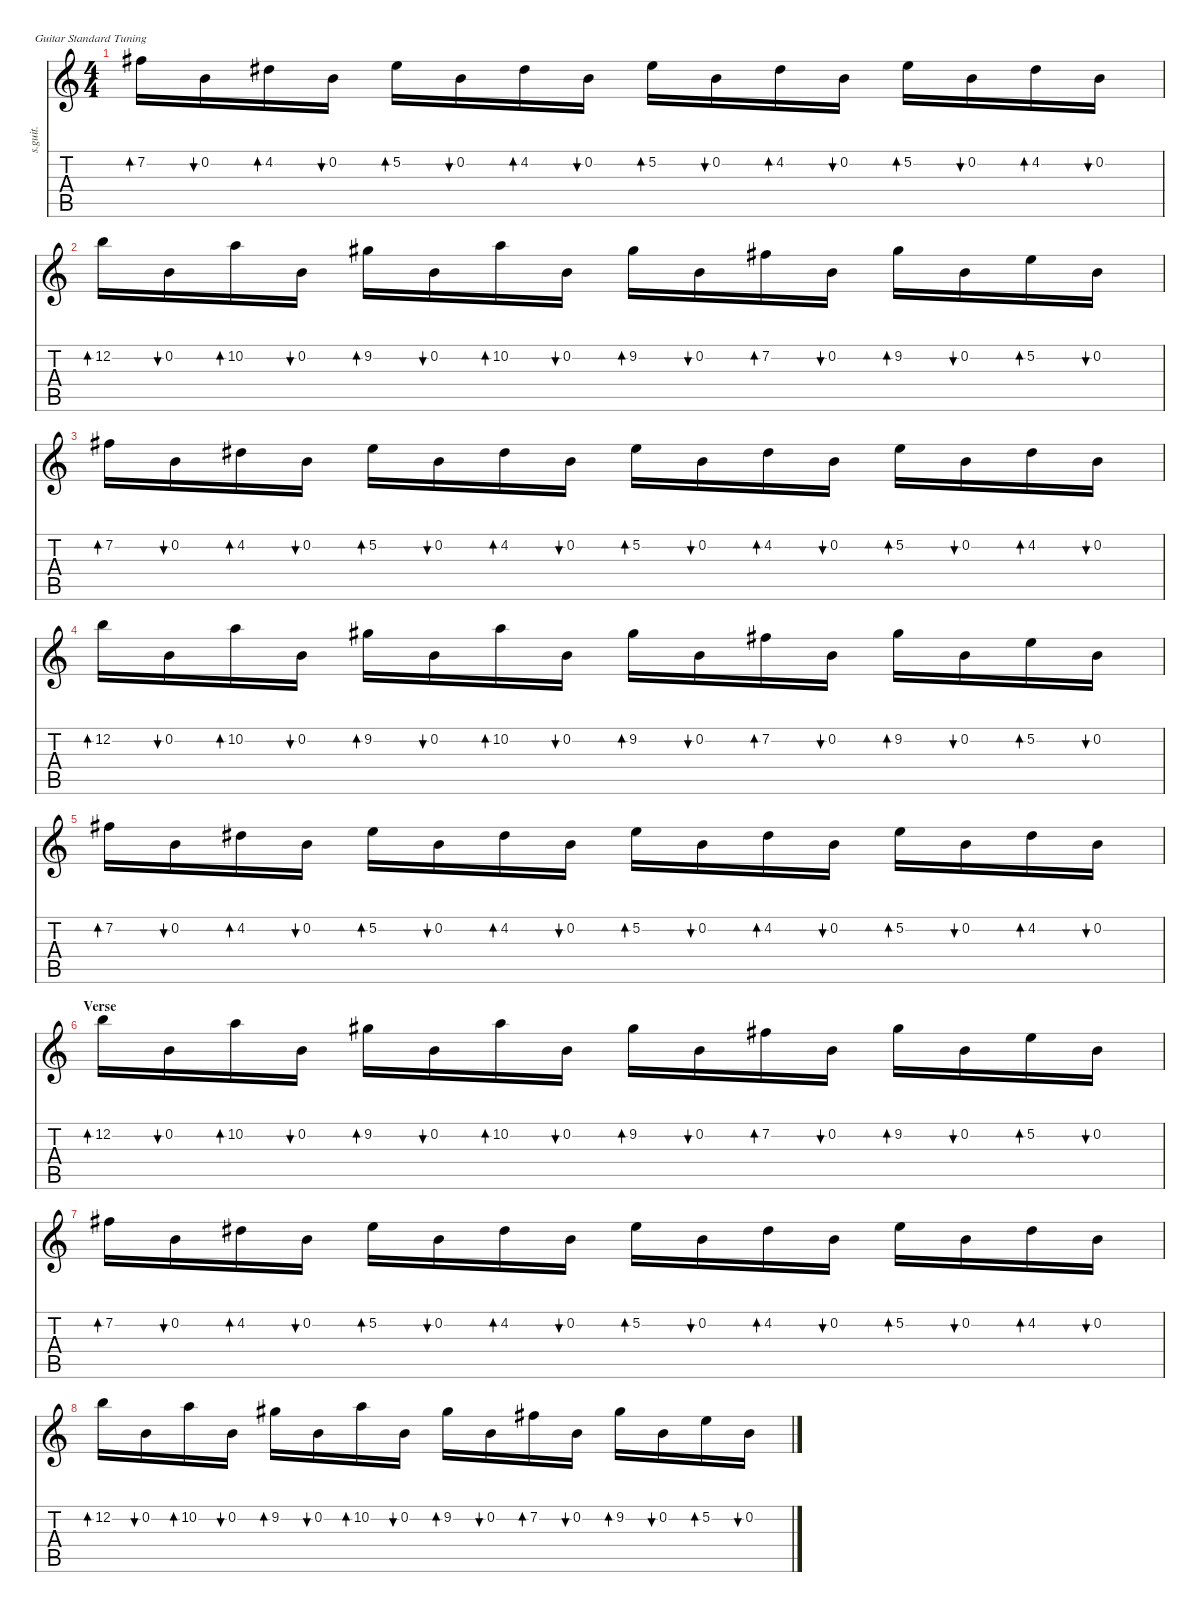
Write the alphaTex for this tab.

\defaultSystemsLayout 4
\hideDynamics
\bracketExtendMode nobrackets
\track ("Angus Young - Lead Guitar" "s.guit.") {instrument distortionguitar}
\staff {score tabs}
\tuning (E4 B3 G3 D3 A2 E2)
\ts (4 4)
\tempo (134 hide)
\clef g2
\ks c
7.2{acc #}.16{bd 30 lyrics (0 "") lyrics (1 "") lyrics (2 "") lyrics (3 "") lyrics (4 "") dy f} 0.2.16{bu 30 lyrics (0 "") lyrics (1 "") lyrics (2 "") lyrics (3 "") lyrics (4 "")} 4.2{acc #}.16{bd 30 lyrics (0 "") lyrics (1 "") lyrics (2 "") lyrics (3 "") lyrics (4 "")} 0.2.16{bu 30 lyrics (0 "") lyrics (1 "") lyrics (2 "") lyrics (3 "") lyrics (4 "")} 5.2.16{bd 30 lyrics (0 "") lyrics (1 "") lyrics (2 "") lyrics (3 "") lyrics (4 "")} 0.2.16{bu 30 lyrics (0 "") lyrics (1 "") lyrics (2 "") lyrics (3 "") lyrics (4 "")} 4.2{acc #}.16{bd 30 lyrics (0 "") lyrics (1 "") lyrics (2 "") lyrics (3 "") lyrics (4 "")} 0.2.16{bu 30 lyrics (0 "") lyrics (1 "") lyrics (2 "") lyrics (3 "") lyrics (4 "")} 5.2.16{bd 30 lyrics (0 "") lyrics (1 "") lyrics (2 "") lyrics (3 "") lyrics (4 "")} 0.2.16{bu 30 lyrics (0 "") lyrics (1 "") lyrics (2 "") lyrics (3 "") lyrics (4 "")} 4.2{acc #}.16{bd 30 lyrics (0 "") lyrics (1 "") lyrics (2 "") lyrics (3 "") lyrics (4 "")} 0.2.16{bu 30 lyrics (0 "") lyrics (1 "") lyrics (2 "") lyrics (3 "") lyrics (4 "")} 5.2.16{bd 30 lyrics (0 "") lyrics (1 "") lyrics (2 "") lyrics (3 "") lyrics (4 "")} 0.2.16{bu 30 lyrics (0 "") lyrics (1 "") lyrics (2 "") lyrics (3 "") lyrics (4 "")} 4.2{acc #}.16{bd 30 lyrics (0 "") lyrics (1 "") lyrics (2 "") lyrics (3 "") lyrics (4 "")} 0.2.16{bu 30 lyrics (0 "") lyrics (1 "") lyrics (2 "") lyrics (3 "") lyrics (4 "")} |
12.2.16{bd 30 lyrics (0 "") lyrics (1 "") lyrics (2 "") lyrics (3 "") lyrics (4 "")} 0.2.16{bu 30 lyrics (0 "") lyrics (1 "") lyrics (2 "") lyrics (3 "") lyrics (4 "")} 10.2.16{bd 30 lyrics (0 "") lyrics (1 "") lyrics (2 "") lyrics (3 "") lyrics (4 "")} 0.2.16{bu 30 lyrics (0 "") lyrics (1 "") lyrics (2 "") lyrics (3 "") lyrics (4 "")} 9.2{acc #}.16{bd 30 lyrics (0 "") lyrics (1 "") lyrics (2 "") lyrics (3 "") lyrics (4 "")} 0.2.16{bu 30 lyrics (0 "") lyrics (1 "") lyrics (2 "") lyrics (3 "") lyrics (4 "")} 10.2.16{bd 30 lyrics (0 "") lyrics (1 "") lyrics (2 "") lyrics (3 "") lyrics (4 "")} 0.2.16{bu 30 lyrics (0 "") lyrics (1 "") lyrics (2 "") lyrics (3 "") lyrics (4 "")} 9.2{acc #}.16{bd 30 lyrics (0 "") lyrics (1 "") lyrics (2 "") lyrics (3 "") lyrics (4 "")} 0.2.16{bu 30 lyrics (0 "") lyrics (1 "") lyrics (2 "") lyrics (3 "") lyrics (4 "")} 7.2{acc #}.16{bd 30 lyrics (0 "") lyrics (1 "") lyrics (2 "") lyrics (3 "") lyrics (4 "")} 0.2.16{bu 30 lyrics (0 "") lyrics (1 "") lyrics (2 "") lyrics (3 "") lyrics (4 "")} 9.2{acc #}.16{bd 30 lyrics (0 "") lyrics (1 "") lyrics (2 "") lyrics (3 "") lyrics (4 "")} 0.2.16{bu 30 lyrics (0 "") lyrics (1 "") lyrics (2 "") lyrics (3 "") lyrics (4 "")} 5.2.16{bd 30 lyrics (0 "") lyrics (1 "") lyrics (2 "") lyrics (3 "") lyrics (4 "")} 0.2.16{bu 30 lyrics (0 "") lyrics (1 "") lyrics (2 "") lyrics (3 "") lyrics (4 "")} |
7.2{acc #}.16{bd 30 lyrics (0 "") lyrics (1 "") lyrics (2 "") lyrics (3 "") lyrics (4 "")} 0.2.16{bu 30 lyrics (0 "") lyrics (1 "") lyrics (2 "") lyrics (3 "") lyrics (4 "")} 4.2{acc #}.16{bd 30 lyrics (0 "") lyrics (1 "") lyrics (2 "") lyrics (3 "") lyrics (4 "")} 0.2.16{bu 30 lyrics (0 "") lyrics (1 "") lyrics (2 "") lyrics (3 "") lyrics (4 "")} 5.2.16{bd 30 lyrics (0 "") lyrics (1 "") lyrics (2 "") lyrics (3 "") lyrics (4 "")} 0.2.16{bu 30 lyrics (0 "") lyrics (1 "") lyrics (2 "") lyrics (3 "") lyrics (4 "")} 4.2{acc #}.16{bd 30 lyrics (0 "") lyrics (1 "") lyrics (2 "") lyrics (3 "") lyrics (4 "")} 0.2.16{bu 30 lyrics (0 "") lyrics (1 "") lyrics (2 "") lyrics (3 "") lyrics (4 "")} 5.2.16{bd 30 lyrics (0 "") lyrics (1 "") lyrics (2 "") lyrics (3 "") lyrics (4 "")} 0.2.16{bu 30 lyrics (0 "") lyrics (1 "") lyrics (2 "") lyrics (3 "") lyrics (4 "")} 4.2{acc #}.16{bd 30 lyrics (0 "") lyrics (1 "") lyrics (2 "") lyrics (3 "") lyrics (4 "")} 0.2.16{bu 30 lyrics (0 "") lyrics (1 "") lyrics (2 "") lyrics (3 "") lyrics (4 "")} 5.2.16{bd 30 lyrics (0 "") lyrics (1 "") lyrics (2 "") lyrics (3 "") lyrics (4 "")} 0.2.16{bu 30 lyrics (0 "") lyrics (1 "") lyrics (2 "") lyrics (3 "") lyrics (4 "")} 4.2{acc #}.16{bd 30 lyrics (0 "") lyrics (1 "") lyrics (2 "") lyrics (3 "") lyrics (4 "")} 0.2.16{bu 30 lyrics (0 "") lyrics (1 "") lyrics (2 "") lyrics (3 "") lyrics (4 "")} |
12.2.16{bd 30 lyrics (0 "") lyrics (1 "") lyrics (2 "") lyrics (3 "") lyrics (4 "")} 0.2.16{bu 30 lyrics (0 "") lyrics (1 "") lyrics (2 "") lyrics (3 "") lyrics (4 "")} 10.2.16{bd 30 lyrics (0 "") lyrics (1 "") lyrics (2 "") lyrics (3 "") lyrics (4 "")} 0.2.16{bu 30 lyrics (0 "") lyrics (1 "") lyrics (2 "") lyrics (3 "") lyrics (4 "")} 9.2{acc #}.16{bd 30 lyrics (0 "") lyrics (1 "") lyrics (2 "") lyrics (3 "") lyrics (4 "")} 0.2.16{bu 30 lyrics (0 "") lyrics (1 "") lyrics (2 "") lyrics (3 "") lyrics (4 "")} 10.2.16{bd 30 lyrics (0 "") lyrics (1 "") lyrics (2 "") lyrics (3 "") lyrics (4 "")} 0.2.16{bu 30 lyrics (0 "") lyrics (1 "") lyrics (2 "") lyrics (3 "") lyrics (4 "")} 9.2{acc #}.16{bd 30 lyrics (0 "") lyrics (1 "") lyrics (2 "") lyrics (3 "") lyrics (4 "")} 0.2.16{bu 30 lyrics (0 "") lyrics (1 "") lyrics (2 "") lyrics (3 "") lyrics (4 "")} 7.2{acc #}.16{bd 30 lyrics (0 "") lyrics (1 "") lyrics (2 "") lyrics (3 "") lyrics (4 "")} 0.2.16{bu 30 lyrics (0 "") lyrics (1 "") lyrics (2 "") lyrics (3 "") lyrics (4 "")} 9.2{acc #}.16{bd 30 lyrics (0 "") lyrics (1 "") lyrics (2 "") lyrics (3 "") lyrics (4 "")} 0.2.16{bu 30 lyrics (0 "") lyrics (1 "") lyrics (2 "") lyrics (3 "") lyrics (4 "")} 5.2.16{bd 30 lyrics (0 "") lyrics (1 "") lyrics (2 "") lyrics (3 "") lyrics (4 "")} 0.2.16{bu 30 lyrics (0 "") lyrics (1 "") lyrics (2 "") lyrics (3 "") lyrics (4 "")} |
7.2{acc #}.16{bd 30 lyrics (0 "") lyrics (1 "") lyrics (2 "") lyrics (3 "") lyrics (4 "")} 0.2.16{bu 30 lyrics (0 "") lyrics (1 "") lyrics (2 "") lyrics (3 "") lyrics (4 "")} 4.2{acc #}.16{bd 30 lyrics (0 "") lyrics (1 "") lyrics (2 "") lyrics (3 "") lyrics (4 "")} 0.2.16{bu 30 lyrics (0 "") lyrics (1 "") lyrics (2 "") lyrics (3 "") lyrics (4 "")} 5.2.16{bd 30 lyrics (0 "") lyrics (1 "") lyrics (2 "") lyrics (3 "") lyrics (4 "")} 0.2.16{bu 30 lyrics (0 "") lyrics (1 "") lyrics (2 "") lyrics (3 "") lyrics (4 "")} 4.2{acc #}.16{bd 30 lyrics (0 "") lyrics (1 "") lyrics (2 "") lyrics (3 "") lyrics (4 "")} 0.2.16{bu 30 lyrics (0 "") lyrics (1 "") lyrics (2 "") lyrics (3 "") lyrics (4 "")} 5.2.16{bd 30 lyrics (0 "") lyrics (1 "") lyrics (2 "") lyrics (3 "") lyrics (4 "")} 0.2.16{bu 30 lyrics (0 "") lyrics (1 "") lyrics (2 "") lyrics (3 "") lyrics (4 "")} 4.2{acc #}.16{bd 30 lyrics (0 "") lyrics (1 "") lyrics (2 "") lyrics (3 "") lyrics (4 "")} 0.2.16{bu 30 lyrics (0 "") lyrics (1 "") lyrics (2 "") lyrics (3 "") lyrics (4 "")} 5.2.16{bd 30 lyrics (0 "") lyrics (1 "") lyrics (2 "") lyrics (3 "") lyrics (4 "")} 0.2.16{bu 30 lyrics (0 "") lyrics (1 "") lyrics (2 "") lyrics (3 "") lyrics (4 "")} 4.2{acc #}.16{bd 30 lyrics (0 "") lyrics (1 "") lyrics (2 "") lyrics (3 "") lyrics (4 "")} 0.2.16{bu 30 lyrics (0 "") lyrics (1 "") lyrics (2 "") lyrics (3 "") lyrics (4 "")} |
\section ("" "Verse")
12.2.16{bd 30 lyrics (0 "") lyrics (1 "") lyrics (2 "") lyrics (3 "") lyrics (4 "")} 0.2.16{bu 30 lyrics (0 "") lyrics (1 "") lyrics (2 "") lyrics (3 "") lyrics (4 "")} 10.2.16{bd 30 lyrics (0 "") lyrics (1 "") lyrics (2 "") lyrics (3 "") lyrics (4 "")} 0.2.16{bu 30 lyrics (0 "") lyrics (1 "") lyrics (2 "") lyrics (3 "") lyrics (4 "")} 9.2{acc #}.16{bd 30 lyrics (0 "") lyrics (1 "") lyrics (2 "") lyrics (3 "") lyrics (4 "")} 0.2.16{bu 30 lyrics (0 "") lyrics (1 "") lyrics (2 "") lyrics (3 "") lyrics (4 "")} 10.2.16{bd 30 lyrics (0 "") lyrics (1 "") lyrics (2 "") lyrics (3 "") lyrics (4 "")} 0.2.16{bu 30 lyrics (0 "") lyrics (1 "") lyrics (2 "") lyrics (3 "") lyrics (4 "")} 9.2{acc #}.16{bd 30 lyrics (0 "") lyrics (1 "") lyrics (2 "") lyrics (3 "") lyrics (4 "")} 0.2.16{bu 30 lyrics (0 "") lyrics (1 "") lyrics (2 "") lyrics (3 "") lyrics (4 "")} 7.2{acc #}.16{bd 30 lyrics (0 "") lyrics (1 "") lyrics (2 "") lyrics (3 "") lyrics (4 "")} 0.2.16{bu 30 lyrics (0 "") lyrics (1 "") lyrics (2 "") lyrics (3 "") lyrics (4 "")} 9.2{acc #}.16{bd 30 lyrics (0 "") lyrics (1 "") lyrics (2 "") lyrics (3 "") lyrics (4 "")} 0.2.16{bu 30 lyrics (0 "") lyrics (1 "") lyrics (2 "") lyrics (3 "") lyrics (4 "")} 5.2.16{bd 30 lyrics (0 "") lyrics (1 "") lyrics (2 "") lyrics (3 "") lyrics (4 "")} 0.2.16{bu 30 lyrics (0 "") lyrics (1 "") lyrics (2 "") lyrics (3 "") lyrics (4 "")} |
7.2{acc #}.16{bd 30 lyrics (0 "") lyrics (1 "") lyrics (2 "") lyrics (3 "") lyrics (4 "")} 0.2.16{bu 30 lyrics (0 "") lyrics (1 "") lyrics (2 "") lyrics (3 "") lyrics (4 "")} 4.2{acc #}.16{bd 30 lyrics (0 "") lyrics (1 "") lyrics (2 "") lyrics (3 "") lyrics (4 "")} 0.2.16{bu 30 lyrics (0 "") lyrics (1 "") lyrics (2 "") lyrics (3 "") lyrics (4 "")} 5.2.16{bd 30 lyrics (0 "") lyrics (1 "") lyrics (2 "") lyrics (3 "") lyrics (4 "")} 0.2.16{bu 30 lyrics (0 "") lyrics (1 "") lyrics (2 "") lyrics (3 "") lyrics (4 "")} 4.2{acc #}.16{bd 30 lyrics (0 "") lyrics (1 "") lyrics (2 "") lyrics (3 "") lyrics (4 "")} 0.2.16{bu 30 lyrics (0 "") lyrics (1 "") lyrics (2 "") lyrics (3 "") lyrics (4 "")} 5.2.16{bd 30 lyrics (0 "") lyrics (1 "") lyrics (2 "") lyrics (3 "") lyrics (4 "")} 0.2.16{bu 30 lyrics (0 "") lyrics (1 "") lyrics (2 "") lyrics (3 "") lyrics (4 "")} 4.2{acc #}.16{bd 30 lyrics (0 "") lyrics (1 "") lyrics (2 "") lyrics (3 "") lyrics (4 "")} 0.2.16{bu 30 lyrics (0 "") lyrics (1 "") lyrics (2 "") lyrics (3 "") lyrics (4 "")} 5.2.16{bd 30 lyrics (0 "") lyrics (1 "") lyrics (2 "") lyrics (3 "") lyrics (4 "")} 0.2.16{bu 30 lyrics (0 "") lyrics (1 "") lyrics (2 "") lyrics (3 "") lyrics (4 "")} 4.2{acc #}.16{bd 30 lyrics (0 "") lyrics (1 "") lyrics (2 "") lyrics (3 "") lyrics (4 "")} 0.2.16{bu 30 lyrics (0 "") lyrics (1 "") lyrics (2 "") lyrics (3 "") lyrics (4 "")} |
12.2.16{bd 30 lyrics (0 "") lyrics (1 "") lyrics (2 "") lyrics (3 "") lyrics (4 "")} 0.2.16{bu 30 lyrics (0 "") lyrics (1 "") lyrics (2 "") lyrics (3 "") lyrics (4 "")} 10.2.16{bd 30 lyrics (0 "") lyrics (1 "") lyrics (2 "") lyrics (3 "") lyrics (4 "")} 0.2.16{bu 30 lyrics (0 "") lyrics (1 "") lyrics (2 "") lyrics (3 "") lyrics (4 "")} 9.2{acc #}.16{bd 30 lyrics (0 "") lyrics (1 "") lyrics (2 "") lyrics (3 "") lyrics (4 "")} 0.2.16{bu 30 lyrics (0 "") lyrics (1 "") lyrics (2 "") lyrics (3 "") lyrics (4 "")} 10.2.16{bd 30 lyrics (0 "") lyrics (1 "") lyrics (2 "") lyrics (3 "") lyrics (4 "")} 0.2.16{bu 30 lyrics (0 "") lyrics (1 "") lyrics (2 "") lyrics (3 "") lyrics (4 "")} 9.2{acc #}.16{bd 30 lyrics (0 "") lyrics (1 "") lyrics (2 "") lyrics (3 "") lyrics (4 "")} 0.2.16{bu 30 lyrics (0 "") lyrics (1 "") lyrics (2 "") lyrics (3 "") lyrics (4 "")} 7.2{acc #}.16{bd 30 lyrics (0 "") lyrics (1 "") lyrics (2 "") lyrics (3 "") lyrics (4 "")} 0.2.16{bu 30 lyrics (0 "") lyrics (1 "") lyrics (2 "") lyrics (3 "") lyrics (4 "")} 9.2{acc #}.16{bd 30 lyrics (0 "") lyrics (1 "") lyrics (2 "") lyrics (3 "") lyrics (4 "")} 0.2.16{bu 30 lyrics (0 "") lyrics (1 "") lyrics (2 "") lyrics (3 "") lyrics (4 "")} 5.2.16{bd 30 lyrics (0 "") lyrics (1 "") lyrics (2 "") lyrics (3 "") lyrics (4 "")} 0.2.16{bu 30 lyrics (0 "") lyrics (1 "") lyrics (2 "") lyrics (3 "") lyrics (4 "")}
